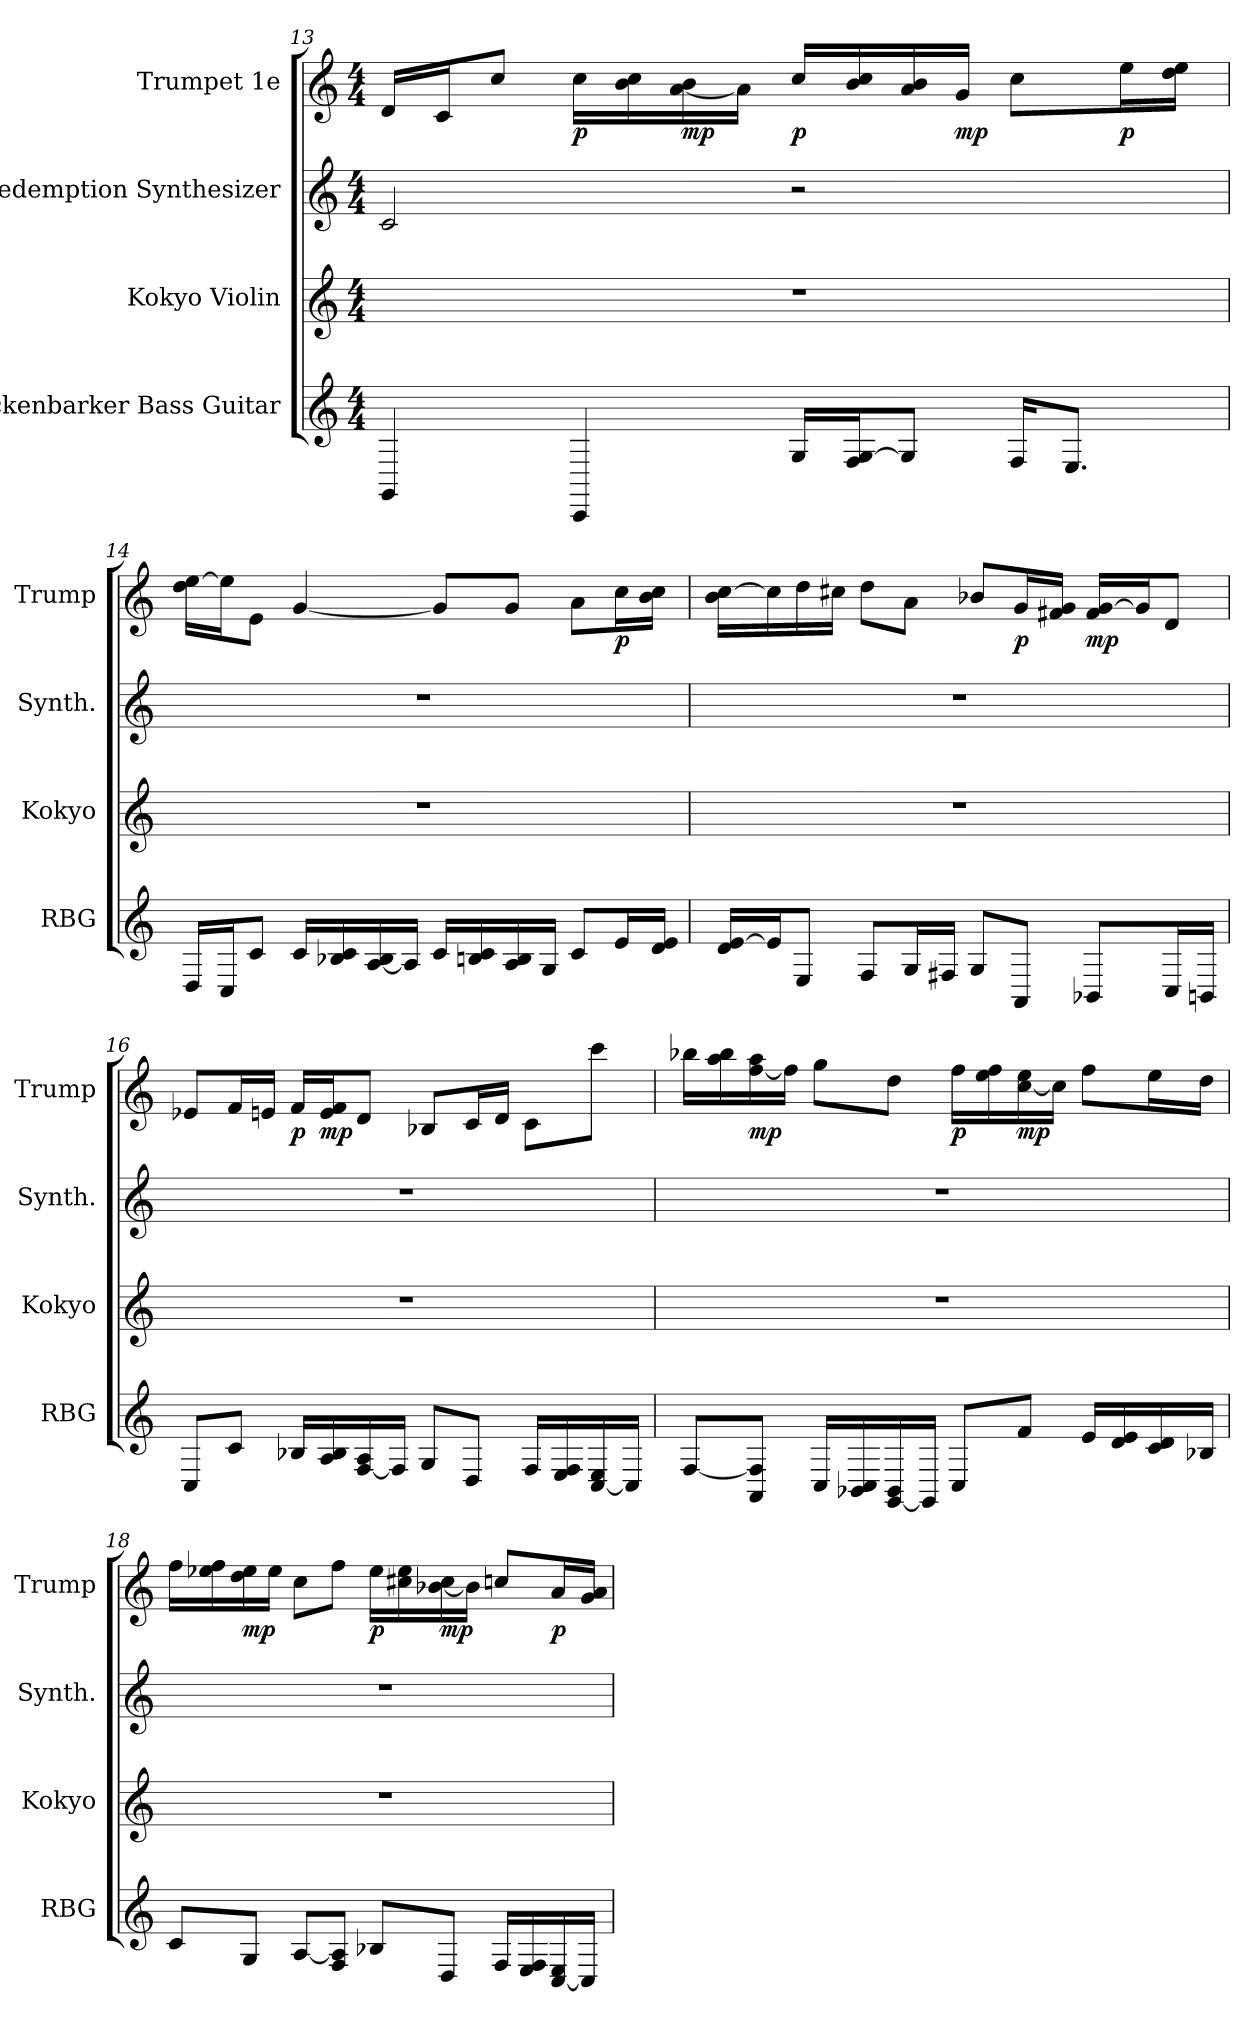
**kern	**kern	**kern	**kern	**dynam
*part4	*part3	*part2	*part1	*part1
*staff4	*staff3	*staff2	*staff1	*staff1
*I"Rickenbarker Bass Guitar	*I"Kokyo Violin	*I"Redemption Synthesizer	*I"Trumpet 1e	*
*I'RBG	*I'Kokyo	*I'Synth.	*I'Trump	*
!!LO:PB:g=z
*clefG2	*clefG2	*clefG2	*clefG2	*
*k[]	*k[]	*k[]	*k[]	*
*M4/4	*M4/4	*M4/4	*M4/4	*
=13	=13	=13	=13	=13
4GG/	1r	2c/	16d/LL	.
.	.	.	16c/J	.
.	.	.	8cc/J	.
!	!	!	!	!LO:DY:b
4CC/	.	.	16cc\LL	p
.	.	.	16b\ 16cc\	.
!	!	!	!	!LO:DY:b
.	.	.	[16a\ 16b\	mp
.	.	.	16a\JJ]	.
!	!	!	!	!LO:DY:b
16G/LL	.	2r	16cc/LL	p
16F/ [16G/J	.	.	16b/ 16cc/	.
8G/J]	.	.	16a/ 16b/	.
!	!	!	!	!LO:DY:b
.	.	.	16g/JJ	mp
16F/KL	.	.	8cc\L	.
8.E/J	.	.	.	.
!	!	!	!	!LO:DY:b
.	.	.	16ee\L	p
.	.	.	16dd\ 16ee\JJ	.
=14	=14	=14	=14	=14
16D/LL	1r	1r	16dd\ [16ee\LL	.
16C/J	.	.	16ee\J]	.
8c/J	.	.	8e\J	.
16c/LL	.	.	[4g/	.
16B-X/ 16c/	.	.	.	.
[16A/ 16B-/	.	.	.	.
16A/JJ]	.	.	.	.
16c/LL	.	.	8g/L]	.
16Bn/ 16c/	.	.	.	.
16A/ 16B/	.	.	8g/J	.
16G/JJ	.	.	.	.
8c/L	.	.	8a\L	.
!	!	!	!	!LO:DY:b
16e/L	.	.	16cc\L	p
16d/ 16e/JJ	.	.	16b\ 16cc\JJ	.
!!LO:LB:g=z
=15	=15	=15	=15	=15
16d/ [16e/LL	1r	1r	16b\ [16cc\LL	.
16e/J]	.	.	16cc\]	.
8E/J	.	.	16dd\	.
.	.	.	16cc#X\JJ	.
8F/L	.	.	8dd\L	.
16G/L	.	.	8a\J	.
16F#X/JJ	.	.	.	.
8G/L	.	.	8b-X/L	.
!	!	!	!	!LO:DY:b
8AA/J	.	.	16g/L	p
.	.	.	16f#X/ 16g/JJ	.
!	!	!	!	!LO:DY:b
8BB-X/L	.	.	16f#/ [16g/LL	mp
.	.	.	16g/J]	.
16C/L	.	.	8d/J	.
16BBn/JJ	.	.	.	.
=16	=16	=16	=16	=16
8C/L	1r	1r	8e-X/L	.
8c/J	.	.	16f/L	.
.	.	.	16en/JJ	.
!	!	!	!	!LO:DY:b
16B-X/LL	.	.	16f/LL	p
!	!	!	!	!LO:DY:b
16A/ 16B-/	.	.	16e/ 16f/J	mp
[16F/ 16A/	.	.	8d/J	.
16F/JJ]	.	.	.	.
8G/L	.	.	8B-X/L	.
8D/J	.	.	16c/L	.
.	.	.	16d/JJ	.
16F/LL	.	.	8c\L	.
16E/ 16F/	.	.	.	.
[16C/ 16E/	.	.	8ccc\J	.
16C/JJ]	.	.	.	.
!!LO:LB:g=z
=17	=17	=17	=17	=17
[8F/L	1r	1r	16bb-X\LL	.
.	.	.	16aa\ 16bb-\	.
!	!	!	!	!LO:DY:b
8AA/ 8F/]J	.	.	[16ff\ 16aa\	mp
.	.	.	16ff\JJ]	.
16C/LL	.	.	8gg\L	.
16BB-X/ 16C/	.	.	.	.
[16GG/ 16BB-/	.	.	8dd\J	.
16GG/JJ]	.	.	.	.
!	!	!	!	!LO:DY:b
8C/L	.	.	16ff\LL	p
.	.	.	16ee\ 16ff\	.
!	!	!	!	!LO:DY:b
8f/J	.	.	[16cc\ 16ee\	mp
.	.	.	16cc\JJ]	.
16e/LL	.	.	8ff\L	.
16d/ 16e/	.	.	.	.
16c/ 16d/	.	.	16ee\L	.
16B-X/JJ	.	.	16dd\JJ	.
!!LO:PB:g=z
=18	=18	=18	=18	=18
8c/L	1r	1r	16ff\LL	.
.	.	.	16ee-X\ 16ff\	.
!	!	!	!	!LO:DY:b
8G/J	.	.	16dd\ 16ee-\	mp
.	.	.	16ee-\JJ	.
[8A/L	.	.	8cc\L	.
8F/ 8A/]J	.	.	8ff\J	.
!	!	!	!	!LO:DY:b
8B-X/L	.	.	16ee-\LL	p
.	.	.	16cc#X\ 16ee-\	.
!	!	!	!	!LO:DY:b
8D/J	.	.	[16b-X\ 16cc#\	mp
.	.	.	16b-\JJ]	.
16F/LL	.	.	8ccn/L	.
16E/ 16F/	.	.	.	.
!	!	!	!	!LO:DY:b
[16C/ 16E/	.	.	16a/L	p
16C/JJ]	.	.	16g/ 16a/JJ	.
=	=	=	=	=
*-	*-	*-	*-	*-
